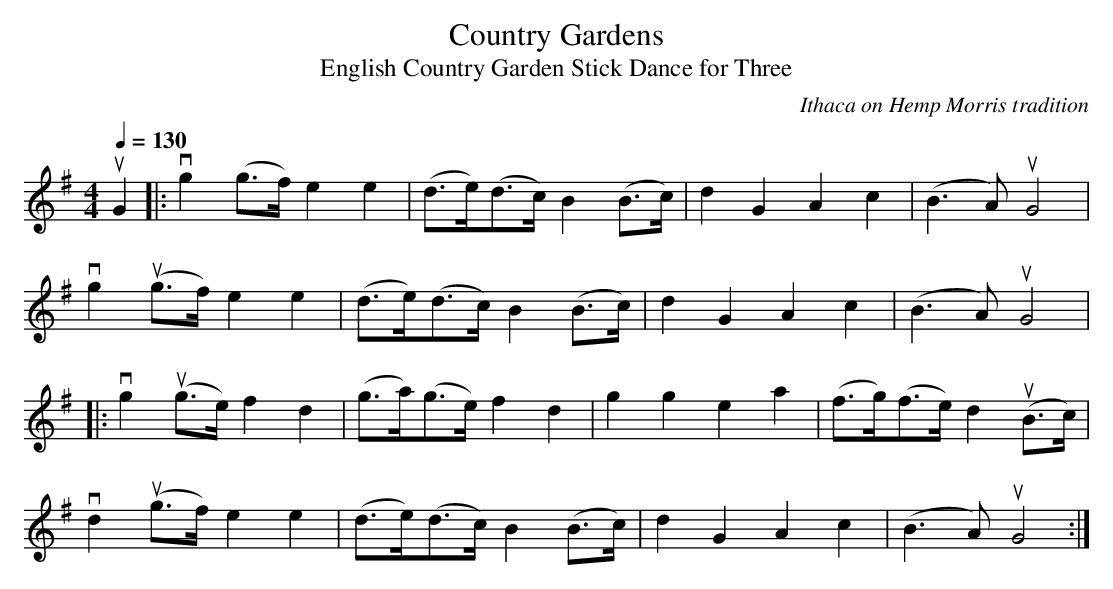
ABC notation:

X:1
T:Country Gardens
T:English Country Garden Stick Dance for Three
O:Ithaca on Hemp Morris tradition
L:1/8
Q:1/4=130
M:4/4
K:G
uG2 |: vg2 (g>f) e2 e2 | (d>e)(d>c) B2 (B>c) | d2 G2 A2 c2 | (B3 A) uG4 |$ vg2 u(g>f) e2 e2 |
(d>e)(d>c) B2 (B>c) | d2 G2 A2 c2 | (B3 A) uG4 |$|: vg2 u(g>e) f2 d2 | (g>a)(g>e) f2 d2 |
g2 g2 e2 a2 | (f>g)(f>e) d2 u(B>c) |$ vd2 u(g>f) e2 e2 | (d>e)(d>c) B2 (B>c) | d2 G2 A2 c2 |
(B3 A) uG4 :|
